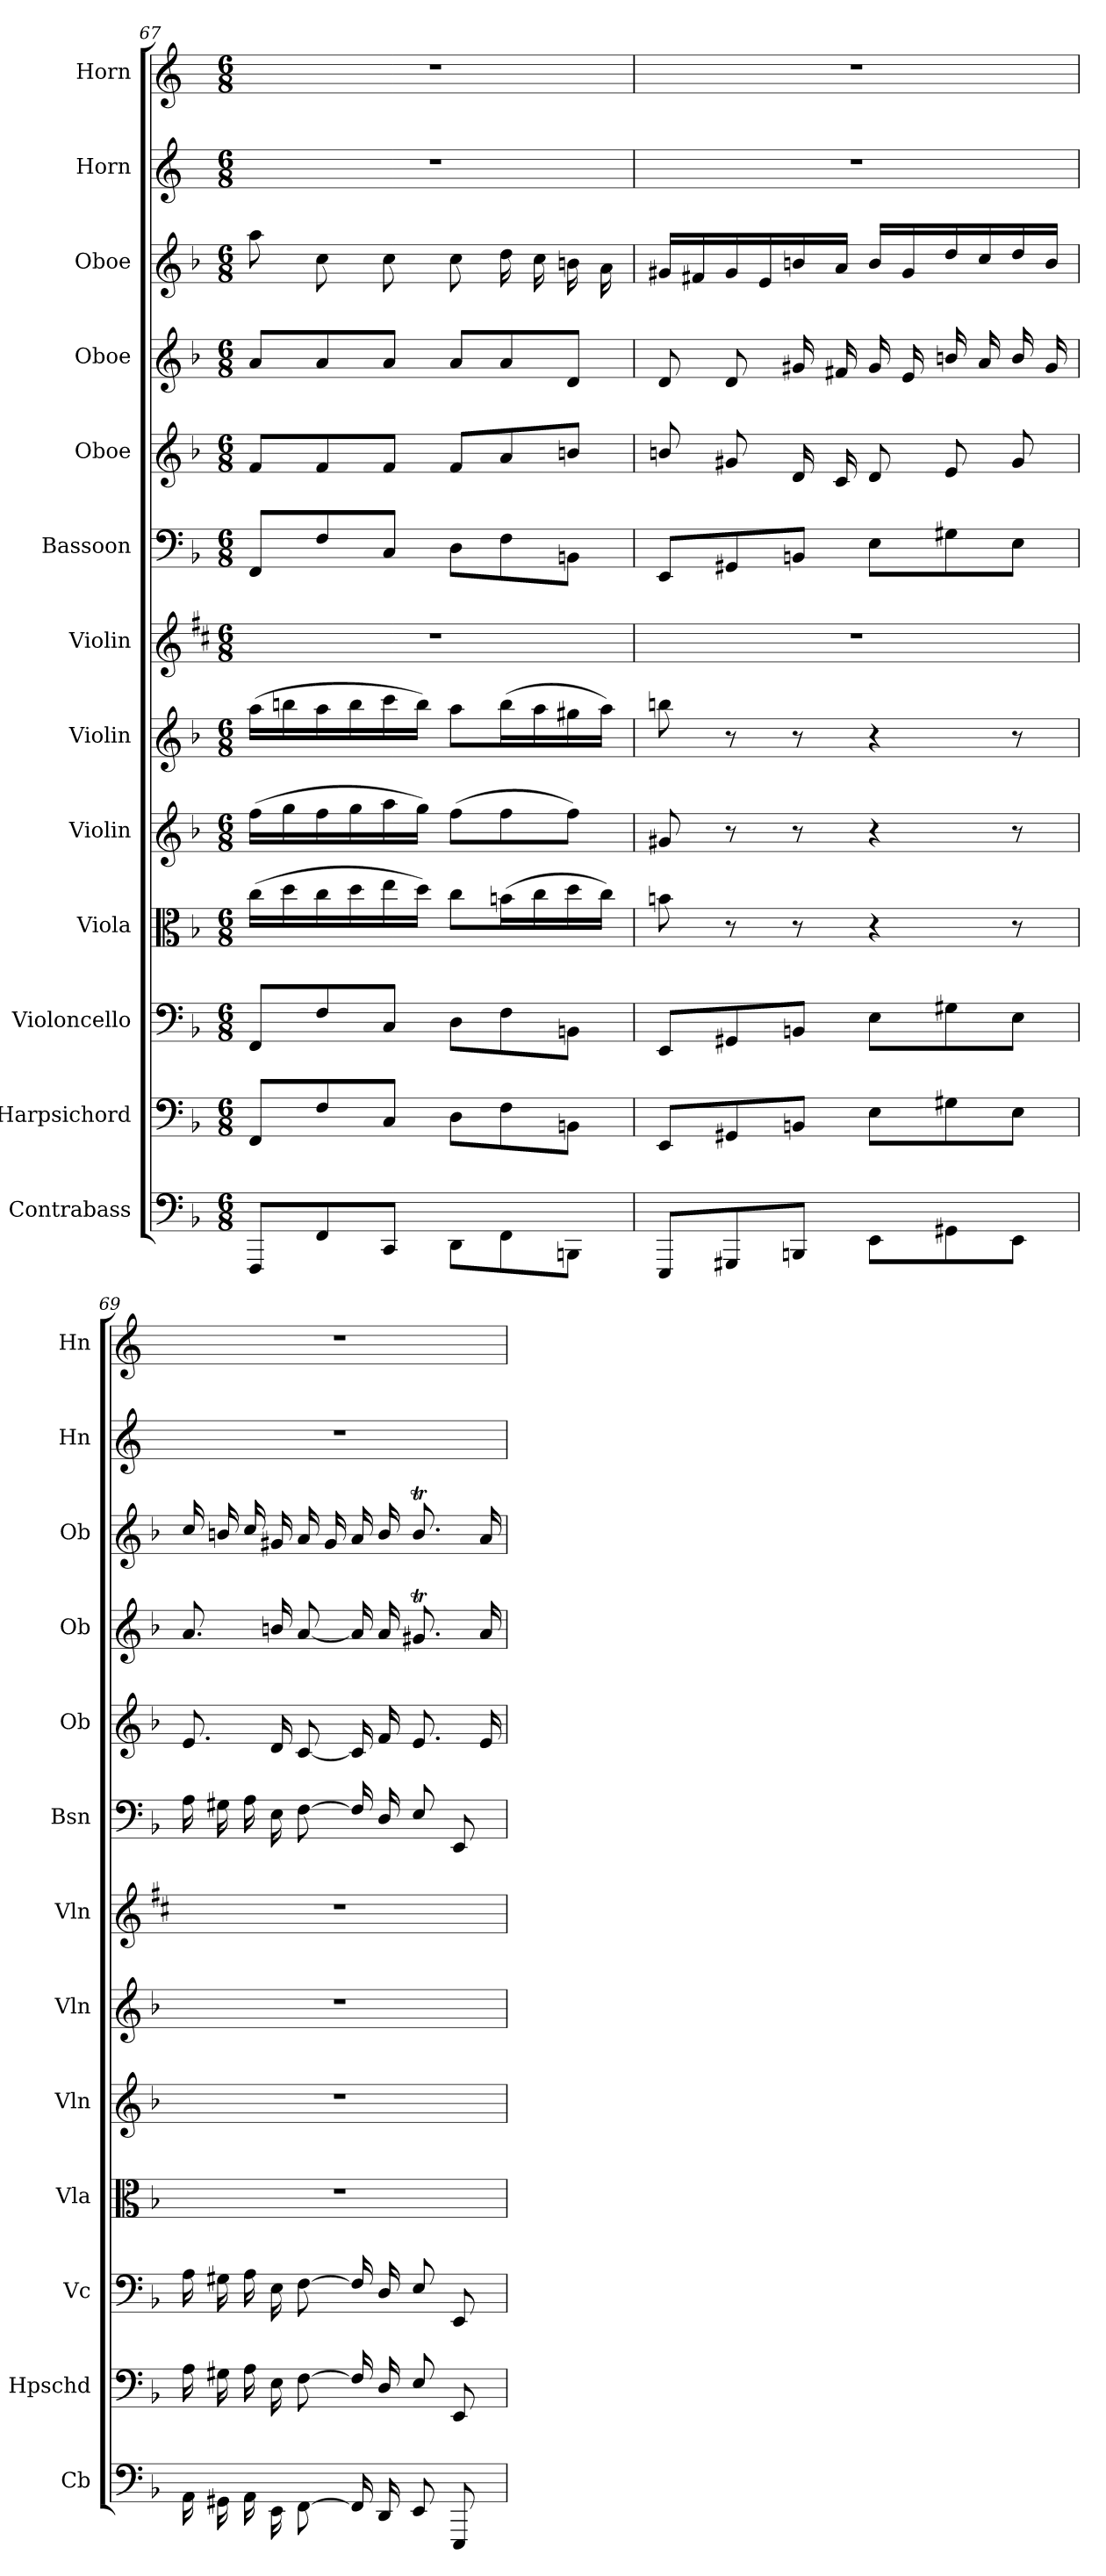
**kern	**kern	**kern	**kern	**kern	**kern	**kern	**kern	**kern	**kern	**kern	**kern	**kern
*part13	*part12	*part11	*part10	*part9	*part8	*part7	*part6	*part5	*part4	*part3	*part2	*part1
*staff13	*staff12	*staff11	*staff10	*staff9	*staff8	*staff7	*staff6	*staff5	*staff4	*staff3	*staff2	*staff1
*I"Contrabass	*I"Harpsichord	*I"Violoncello	*I"Viola	*I"Violin	*I"Violin	*I"Violin	*I"Bassoon	*I"Oboe	*I"Oboe	*I"Oboe	*I"Horn	*I"Horn
*I'Cb	*I'Hpschd	*I'Vc	*I'Vla	*I'Vln	*I'Vln	*I'Vln	*I'Bsn	*I'Ob	*I'Ob	*I'Ob	*I'Hn	*I'Hn
*clefF4	*clefF4	*clefF4	*clefC3	*clefG2	*clefG2	*clefG2	*clefF4	*clefG2	*clefG2	*clefG2	*clefG2	*clefG2
*ITrd7c12	*	*	*	*	*	*	*	*	*	*	*ITrd4c7	*ITrd4c7
*k[b-]	*k[b-]	*k[b-]	*k[b-]	*k[b-]	*k[b-]	*k[f#c#]	*k[b-]	*k[b-]	*k[b-]	*k[b-]	*k[b-]	*k[b-]
*F:	*F:	*F:	*F:	*F:	*F:	*D:	*F:	*F:	*F:	*F:	*F:	*F:
*M6/8	*M6/8	*M6/8	*M6/8	*M6/8	*M6/8	*M6/8	*M6/8	*M6/8	*M6/8	*M6/8	*M6/8	*M6/8
=67	=67	=67	=67	=67	=67	=67	=67	=67	=67	=67	=67	=67
8FFFF/L	8FF/L	8FF/L	(16cc\LL	(16ff\LL	(16aa\LL	2.r	8FF/L	8f/L	8a/L	8aa\	2.r	2.r
.	.	.	16dd\	16gg\	16bbn\	.	.	.	.	.	.	.
8FFF/	8F/	8F/	16cc\	16ff\	16aa\	.	8F/	8f/	8a/	8cc\	.	.
.	.	.	16dd\	16gg\	16bb\	.	.	.	.	.	.	.
8CCC/J	8C/J	8C/J	16ee\	16aa\	16ccc\	.	8C/J	8f/J	8a/J	8cc\	.	.
.	.	.	16dd\JJ)	16gg\JJ)	16bb\JJ)	.	.	.	.	.	.	.
8DDD\L	8D\L	8D\L	8cc\L	(8ff\L	8aa\L	.	8D\L	8f/L	8a/L	8cc\	.	.
8FFF\	8F\	8F\	(16bn\L	8ff\	(16bb\L	.	8F\	8a/	8a/	16dd\	.	.
.	.	.	16cc\	.	16aa\	.	.	.	.	16cc\	.	.
8BBBBn\J	8BBn\J	8BBn\J	16dd\	8ff\J)	16gg#X\	.	8BBn\J	8bn/J	8d/J	16bn\	.	.
.	.	.	16cc\JJ)	.	16aa\JJ)	.	.	.	.	16a\	.	.
=68	=68	=68	=68	=68	=68	=68	=68	=68	=68	=68	=68	=68
8EEEE/L	8EE/L	8EE/L	8bn\	8g#X/	8bbn\	2.r	8EE/L	8bn/	8d/	16g#X/LL	2.r	2.r
.	.	.	.	.	.	.	.	.	.	16f#X/	.	.
8GGGG#X/	8GG#X/	8GG#X/	8r	8r	8r	.	8GG#X/	8g#X/	8d/	16g#/	.	.
.	.	.	.	.	.	.	.	.	.	16e/	.	.
8BBBBn/J	8BBn/J	8BBn/J	8r	8r	8r	.	8BBn/J	16d/	16g#X/	16bn/	.	.
.	.	.	.	.	.	.	.	16c/	16f#X/	16a/JJ	.	.
8EEE\L	8E\L	8E\L	4r	4r	4r	.	8E\L	8d/	16g#/	16b/LL	.	.
.	.	.	.	.	.	.	.	.	16e/	16g#/	.	.
8GGG#X\	8G#X\	8G#X\	.	.	.	.	8G#X\	8e/	16bn/	16dd/	.	.
.	.	.	.	.	.	.	.	.	16a/	16cc/	.	.
8EEE\J	8E\J	8E\J	8r	8r	8r	.	8E\J	8g#/	16b/	16dd/	.	.
.	.	.	.	.	.	.	.	.	16g#/	16b/JJ	.	.
=69	=69	=69	=69	=69	=69	=69	=69	=69	=69	=69	=69	=69
16AAA\	16A\	16A\	2.r	2.r	2.r	2.r	16A\	8.e/	8.a/	16cc/	2.r	2.r
16GGG#X\	16G#X\	16G#X\	.	.	.	.	16G#X\	.	.	16bn/	.	.
16AAA\	16A\	16A\	.	.	.	.	16A\	.	.	16cc/	.	.
16EEE\	16E\	16E\	.	.	.	.	16E\	16d/	16bn/	16g#X/	.	.
[8FFF\	[8F\	[8F\	.	.	.	.	[8F\	[8c/	[8a/	16a/	.	.
.	.	.	.	.	.	.	.	.	.	16g#/	.	.
16FFF/]	16F/]	16F/]	.	.	.	.	16F/]	16c/]	16a/]	16a/	.	.
16DDD/	16D/	16D/	.	.	.	.	16D/	16f/	16a/	16b/	.	.
8EEE/	8E/	8E/	.	.	.	.	8E/	8.e/	8.g#Xt/	8.bt/	.	.
8EEEE/	8EE/	8EE/	.	.	.	.	8EE/	.	.	.	.	.
.	.	.	.	.	.	.	.	16e/	16a/	16a/	.	.
=	=	=	=	=	=	=	=	=	=	=	=	=
*-	*-	*-	*-	*-	*-	*-	*-	*-	*-	*-	*-	*-
